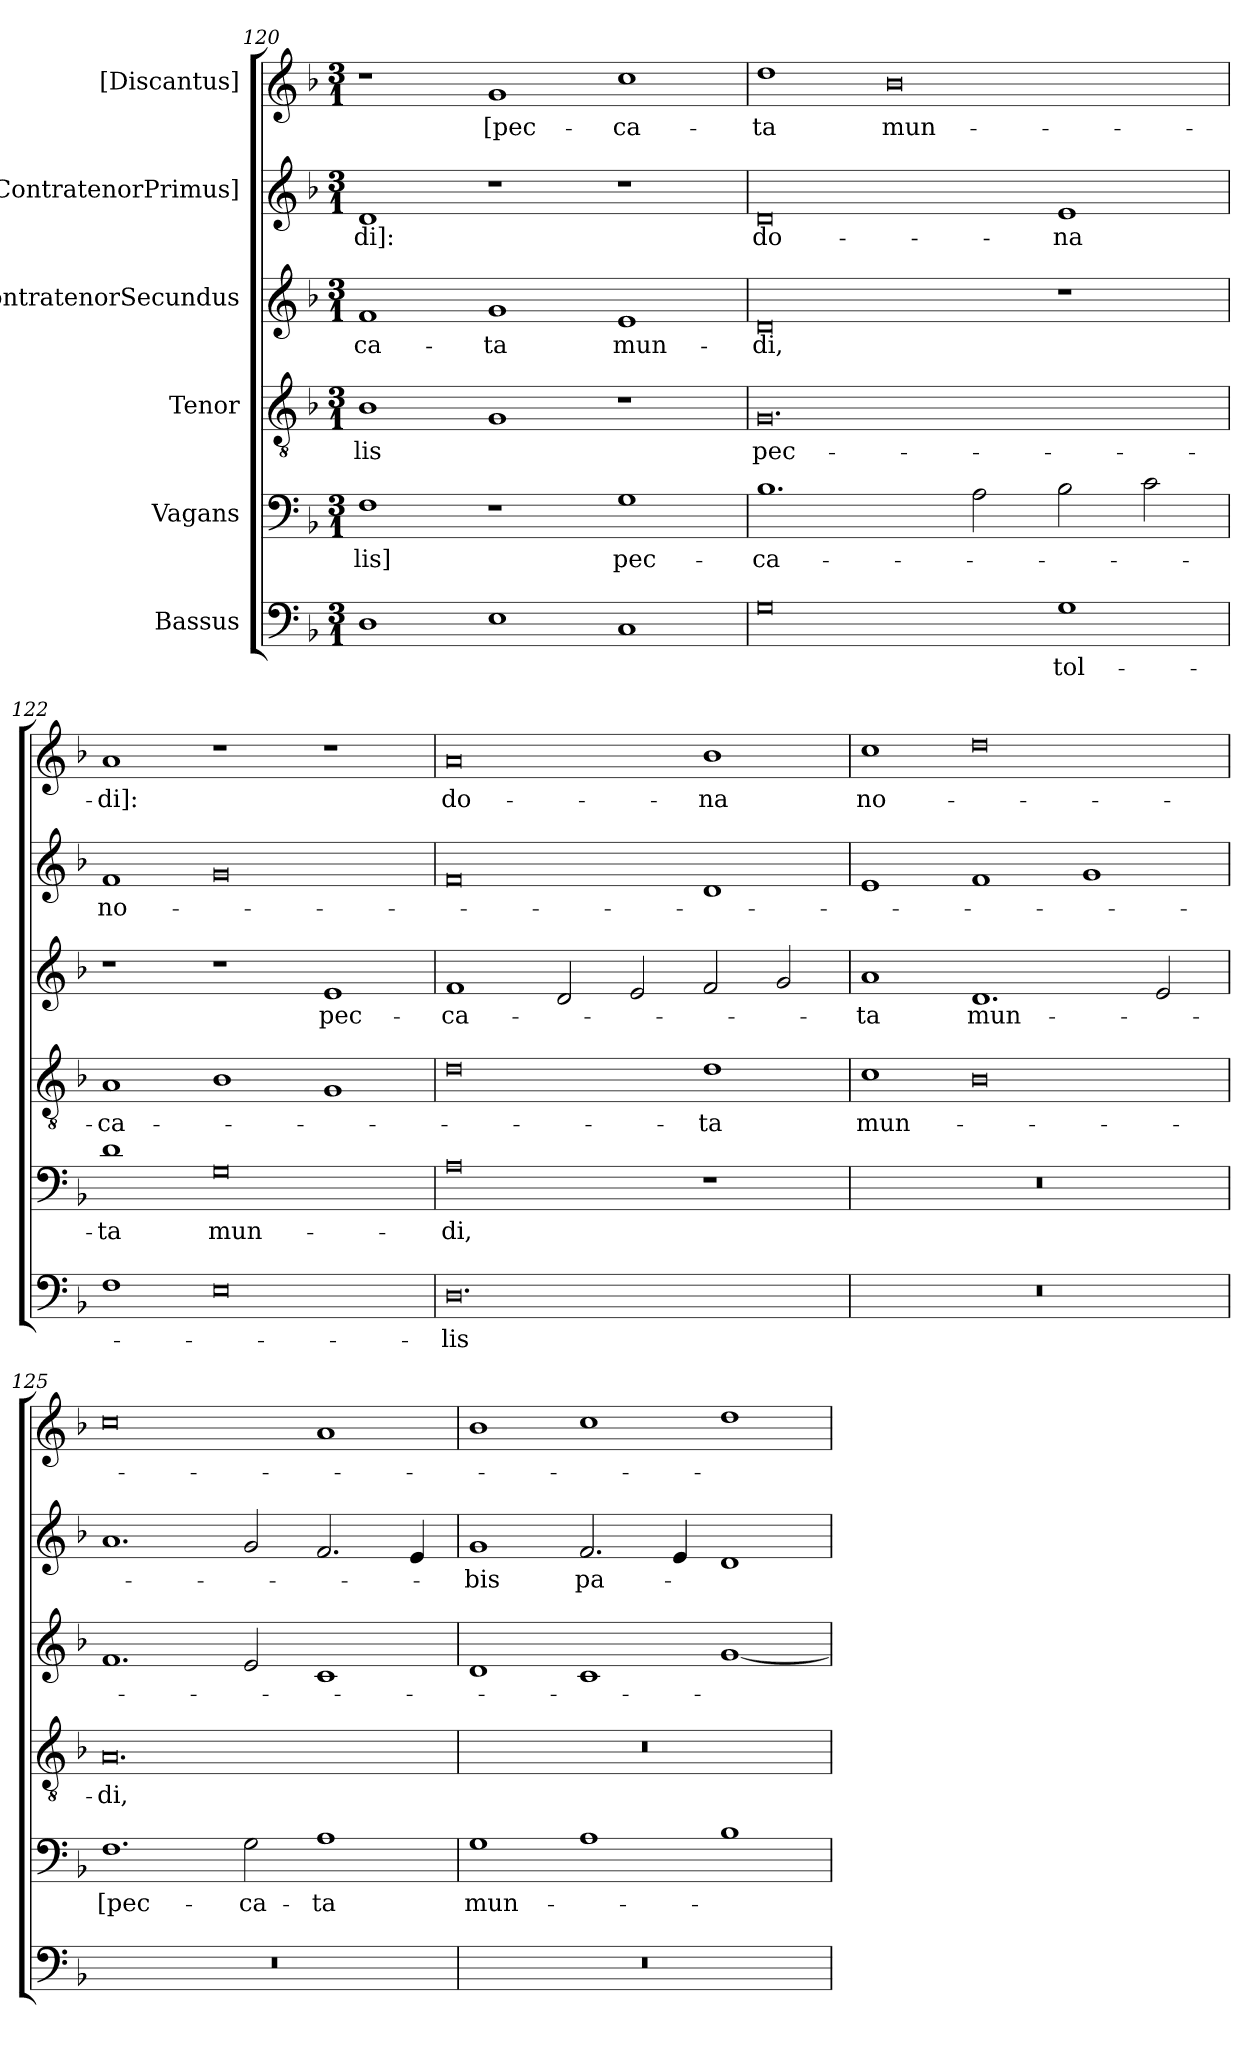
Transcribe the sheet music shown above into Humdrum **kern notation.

**kern	**text	**kern	**text	**kern	**text	**kern	**text	**kern	**text	**kern	**text
*part6	*part6	*part5	*part5	*part4	*part4	*part3	*part3	*part2	*part2	*part1	*part1
*staff6	*staff6	*staff5	*staff5	*staff4	*staff4	*staff3	*staff3	*staff2	*staff2	*staff1	*staff1
*I"Bassus	*	*I"Vagans	*	*I"Tenor	*	*I"ContratenorSecundus	*	*I"[ContratenorPrimus]	*	*I"[Discantus]	*
*clefF4	*	*clefF4	*	*clefGv2	*	*clefG2	*	*clefG2	*	*clefG2	*
*k[b-]	*	*k[b-]	*	*k[b-]	*	*k[b-]	*	*k[b-]	*	*k[b-]	*
*M3/1	*	*M3/1	*	*M3/1	*	*M3/1	*	*M3/1	*	*M3/1	*
=120	=120	=120	=120	=120	=120	=120	=120	=120	=120	=120	=120
1D\	.	1F\	-lis]	1B-\	-lis	1f/	-ca-	1d/	-di]:	1r	.
1E\	.	1r	.	1G/	.	1g/	-ta	1r	.	1g/	[pec-
1C/	.	1G\	pec-	1r	.	1e/	mun-	1r	.	1cc\	-ca-
=121	=121	=121	=121	=121	=121	=121	=121	=121	=121	=121	=121
0G\	.	1.B-\	-ca-	0.G/	pec-	0d/	-di,	0d/	do-	1dd\	-ta
.	.	.	.	.	.	.	.	.	.	0b-\	mun-
.	.	2A\	.	.	.	.	.	.	.	.	.
1G\	tol-	2B-\	.	.	.	1r	.	1e/	-na	.	.
.	.	2c\	.	.	.	.	.	.	.	.	.
=122	=122	=122	=122	=122	=122	=122	=122	=122	=122	=122	=122
1F\	.	1d\	-ta	1A/	-ca-	1r	.	1f/	no-	1a/	-di]:
0E\	.	0G\	mun-	1B-\	.	1r	.	0g/	.	1r	.
.	.	.	.	1G/	.	1e/	pec-	.	.	1r	.
=123	=123	=123	=123	=123	=123	=123	=123	=123	=123	=123	=123
0.D\	-lis	0A\	-di,	0d\	.	1f/	-ca-	0f/	.	0a/	do-
.	.	.	.	.	.	2d/	.	.	.	.	.
.	.	.	.	.	.	2e/	.	.	.	.	.
.	.	1r	.	1d\	-ta	2f/	.	1d/	.	1b-\	-na
.	.	.	.	.	.	2g/	.	.	.	.	.
=124	=124	=124	=124	=124	=124	=124	=124	=124	=124	=124	=124
!LO:N:vis=0	!	!LO:N:vis=0	!	!	!	!	!	!	!	!	!
0.r	.	0.r	.	1c\	mun-	1a/	-ta	1e/	.	1cc\	no-
.	.	.	.	0B-\	.	1.d/	mun-	1f/	.	0dd\	.
.	.	.	.	.	.	.	.	1g/	.	.	.
.	.	.	.	.	.	2e/	.	.	.	.	.
=125	=125	=125	=125	=125	=125	=125	=125	=125	=125	=125	=125
!LO:N:vis=0	!	!	!	!	!	!	!	!	!	!	!
0.r	.	1.F\	[pec-	0.A/	-di,	1.f/	.	1.a/	.	0cc\	.
.	.	2G\	-ca-	.	.	2e/	.	2g/	.	.	.
.	.	1A\	-ta	.	.	1c/	.	2.f/	.	1a/	.
.	.	.	.	.	.	.	.	4e/	.	.	.
=126	=126	=126	=126	=126	=126	=126	=126	=126	=126	=126	=126
!LO:N:vis=0	!	!	!	!LO:N:vis=0	!	!	!	!	!	!	!
0.r	.	1G\	mun-	0.r	.	1d/	.	1g/	-bis	1b-\	.
.	.	1A\	.	.	.	1c/	.	2.f/	pa-	1cc\	.
.	.	.	.	.	.	.	.	4e/	.	.	.
.	.	1B-\	.	.	.	[1g/	.	1d/	.	1dd\	.
=	=	=	=	=	=	=	=	=	=	=	=
*-	*-	*-	*-	*-	*-	*-	*-	*-	*-	*-	*-
